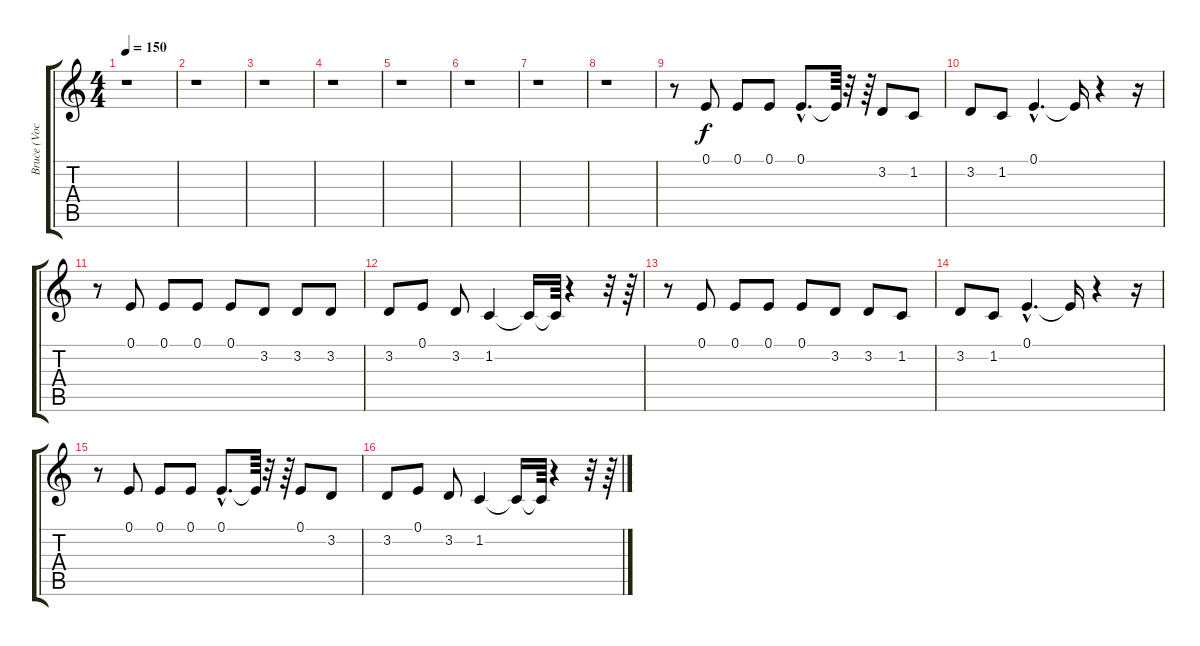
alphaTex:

\track ("Bruce (Vocals)" "Bruce (Voc") {instrument choiraahs}
\staff {score tabs}
\tuning (E4 B3 G3 D3 A2 E2) {hide}
\ts (4 4)
\tempo 150
\clef g2
\ks c
r.1{dy f} |
r.1 |
r.1 |
r.1 |
r.1 |
r.1 |
r.1 |
r.1 |
r.8 0.1.8 0.1.8 0.1.8 0.1{hac}.8{d} 0.1{t}.64 r.32 r.64 3.2.8 1.2.8 |
3.2.8 1.2.8 0.1{hac}.4{d} 0.1{t}.16 r.4 r.16 |
r.8 0.1.8 0.1.8 0.1.8 0.1.8 3.2.8 3.2.8 3.2.8 |
3.2.8 0.1.8 3.2.8 1.2.4 1.2{t}.16 1.2{t}.64 r.4 r.32 r.64 |
r.8 0.1.8 0.1.8 0.1.8 0.1.8 3.2.8 3.2.8 1.2.8 |
3.2.8 1.2.8 0.1{hac}.4{d} 0.1{t}.16 r.4 r.16 |
r.8 0.1.8 0.1.8 0.1.8 0.1{hac}.8{d} 0.1{t}.64 r.32 r.64 0.1.8 3.2.8 |
3.2.8 0.1.8 3.2.8 1.2.4 1.2{t}.16 1.2{t}.64 r.4 r.32 r.64
